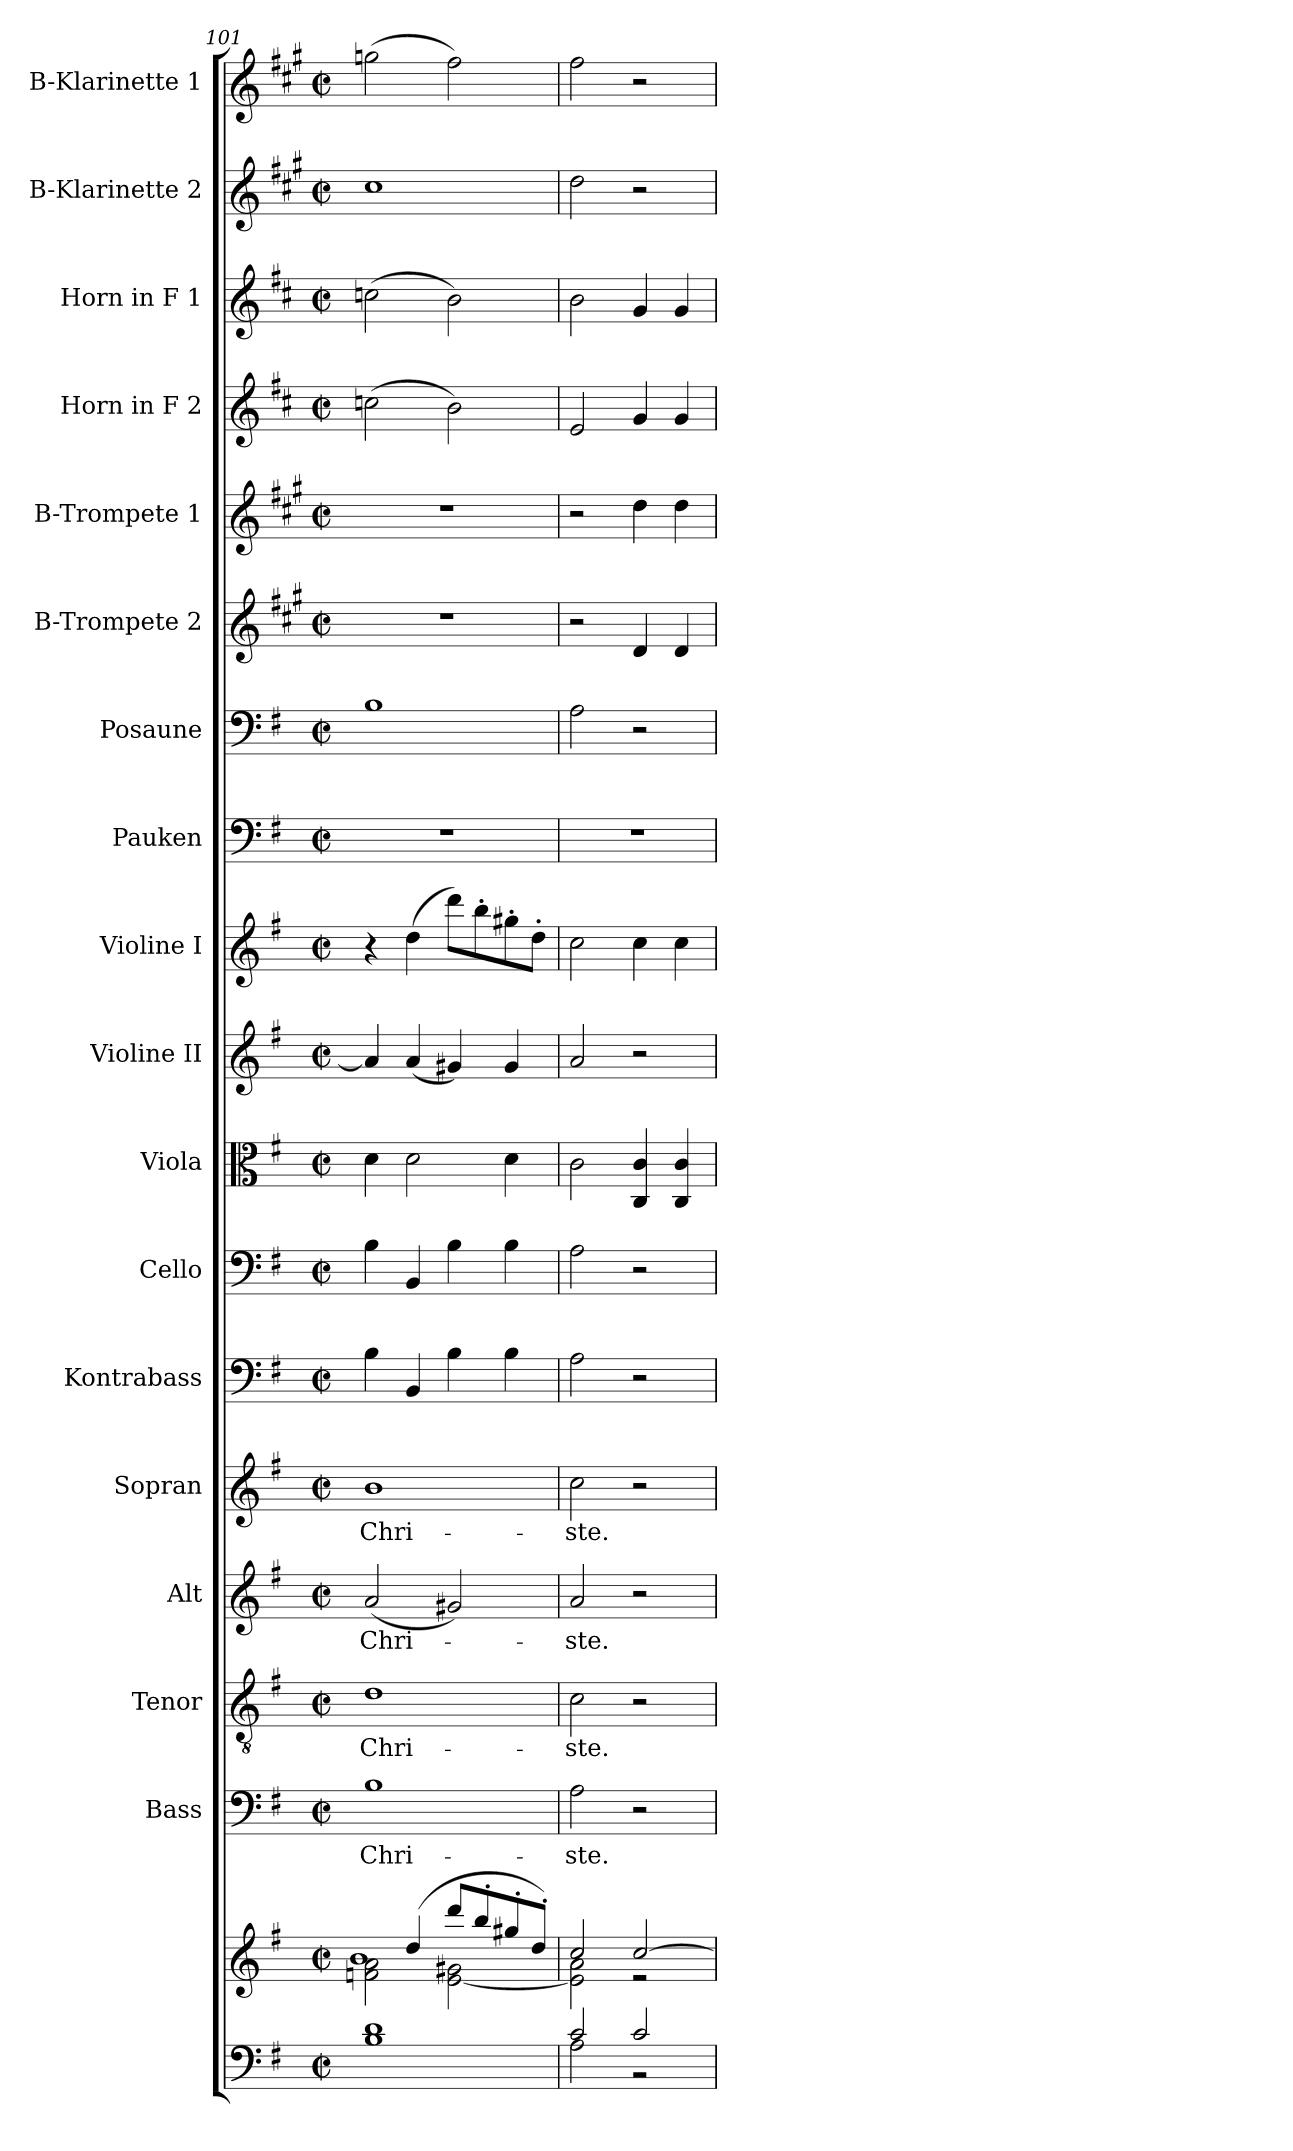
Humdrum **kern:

**kern	**kern	**kern	**text	**kern	**text	**kern	**text	**kern	**text	**kern	**kern	**kern	**kern	**kern	**kern	**kern	**kern	**kern	**kern	**kern	**kern	**kern
*part18	*part18	*part17	*part17	*part16	*part16	*part15	*part15	*part14	*part14	*part13	*part12	*part11	*part10	*part9	*part8	*part7	*part6	*part5	*part4	*part3	*part2	*part1
*staff19	*staff18	*staff17	*staff17	*staff16	*staff16	*staff15	*staff15	*staff14	*staff14	*staff13	*staff12	*staff11	*staff10	*staff9	*staff8	*staff7	*staff6	*staff5	*staff4	*staff3	*staff2	*staff1
*	*	*I"Bass	*	*I"Tenor	*	*I"Alt	*	*I"Sopran	*	*I"Kontrabass	*I"Cello	*I"Viola	*I"Violine II	*I"Violine I	*I"Pauken	*I"Posaune	*I"B-Trompete 2	*I"B-Trompete 1	*I"Horn in F 2	*I"Horn in F 1	*I"B-Klarinette 2	*I"B-Klarinette 1
*	*	*I'B.	*	*I'T.	*	*I'A.	*	*I'S.	*	*I'Kb.	*	*I'Vla.	*I'Vl. II	*I'Vl. I	*I'Pk.	*I'Pos.	*I'B Trp. 2	*I'B Trp. 1	*	*	*I'B Kl. 2	*I'B Kl. 1
*clefF4	*clefG2	*clefF4	*	*clefGv2	*	*clefG2	*	*clefG2	*	*clefF4	*clefF4	*clefC3	*clefG2	*clefG2	*clefF4	*clefF4	*clefG2	*clefG2	*clefG2	*clefG2	*clefG2	*clefG2
*	*	*	*	*	*	*	*	*	*	*ITrd7c12	*	*	*	*	*	*	*ITrd1c2	*ITrd1c2	*ITrd4c7	*ITrd4c7	*ITrd1c2	*ITrd1c2
*k[f#]	*k[f#]	*k[f#]	*	*k[f#]	*	*k[f#]	*	*k[f#]	*	*k[f#]	*k[f#]	*k[f#]	*k[f#]	*k[f#]	*k[f#]	*k[f#]	*k[f#]	*k[f#]	*k[f#]	*k[f#]	*k[f#]	*k[f#]
*G:	*G:	*G:	*	*G:	*	*G:	*	*G:	*	*G:	*G:	*G:	*G:	*G:	*G:	*G:	*G:	*G:	*G:	*G:	*G:	*G:
*M2/2	*M2/2	*M2/2	*	*M2/2	*	*M2/2	*	*M2/2	*	*M2/2	*M2/2	*M2/2	*M2/2	*M2/2	*M2/2	*M2/2	*M2/2	*M2/2	*M2/2	*M2/2	*M2/2	*M2/2
*met(c|)	*met(c|)	*met(c|)	*	*met(c|)	*	*met(c|)	*	*met(c|)	*	*met(c|)	*met(c|)	*met(c|)	*met(c|)	*met(c|)	*met(c|)	*met(c|)	*met(c|)	*met(c|)	*met(c|)	*met(c|)	*met(c|)	*met(c|)
=101	=101	=101	=101	=101	=101	=101	=101	=101	=101	=101	=101	=101	=101	=101	=101	=101	=101	=101	=101	=101	=101	=101
*^	*^	*	*	*	*	*	*	*	*	*	*	*	*	*	*	*	*	*	*	*	*	*
*	*	*	*^	*	*	*	*	*	*	*	*	*	*	*	*	*	*	*	*	*	*	*	*	*
!	!	!	!	!	!	!LO:LY:b	!	!LO:LY:b	!	!LO:LY:b	!	!LO:LY:b	!	!	!	!	!	!	!	!	!	!	!	!	!
1d	1B	4ryy	2fn\ 2a\	1b	1B	Chri-	1d	Chri-	(<2a/	Chri-	1b	Chri-	4BB\	4B\	4d\	4a/]	4r	1r	1B	1r	1r	(>2fn\	(>2fn\	1b	(>2ffn\
.	.	(>4dd/	.	.	.	.	.	.	.	.	.	.	4BBB/	4BB/	2d\	(<4a/	(>4dd\	.	.	.	.	.	.	.	.
.	.	8ddd/L	[<2e\ 2g#X\	.	.	.	.	.	2g#X/)	.	.	.	4BB\	4B\	.	4g#X/)	8ddd\L)	.	.	.	.	2e\)	2e\)	.	2ee\)
.	.	8bb'>/	.	.	.	.	.	.	.	.	.	.	.	.	.	.	8bb'>\	.	.	.	.	.	.	.	.
.	.	8gg#X'>/	.	.	.	.	.	.	.	.	.	.	4BB\	4B\	4d\	4g#/	8gg#X'>\	.	.	.	.	.	.	.	.
.	.	8dd'>/J)	.	.	.	.	.	.	.	.	.	.	.	.	.	.	8dd'>\J	.	.	.	.	.	.	.	.
*	*	*	*v	*v	*	*	*	*	*	*	*	*	*	*	*	*	*	*	*	*	*	*	*	*	*
=102	=102	=102	=102	=102	=102	=102	=102	=102	=102	=102	=102	=102	=102	=102	=102	=102	=102	=102	=102	=102	=102	=102	=102	=102
!	!	!	!	!	!LO:LY:b	!	!LO:LY:b	!	!LO:LY:b	!	!LO:LY:b	!	!	!	!	!	!	!	!	!	!	!	!	!
2c/	2A\	2cc/	2e\] 2a\	2A\	-ste.	2c\	-ste.	2a/	-ste.	2cc\	-ste.	2AA\	2A\	2c\	2a/	2cc\	1r	2A\	2r	2r	2A/	2e\	2cc\	2ee\
2c/	2r	[>2cc/	2re	2r	.	2r	.	2r	.	2r	.	2r	2r	4C/ 4c/	2r	4cc\	.	2r	4c/	4cc\	4c/	4c/	2r	2r
.	.	.	.	.	.	.	.	.	.	.	.	.	.	4C/ 4c/	.	4cc\	.	.	4c/	4cc\	4c/	4c/	.	.
*v	*v	*	*	*	*	*	*	*	*	*	*	*	*	*	*	*	*	*	*	*	*	*	*	*
*	*v	*v	*	*	*	*	*	*	*	*	*	*	*	*	*	*	*	*	*	*	*	*	*
=	=	=	=	=	=	=	=	=	=	=	=	=	=	=	=	=	=	=	=	=	=	=
*-	*-	*-	*-	*-	*-	*-	*-	*-	*-	*-	*-	*-	*-	*-	*-	*-	*-	*-	*-	*-	*-	*-
